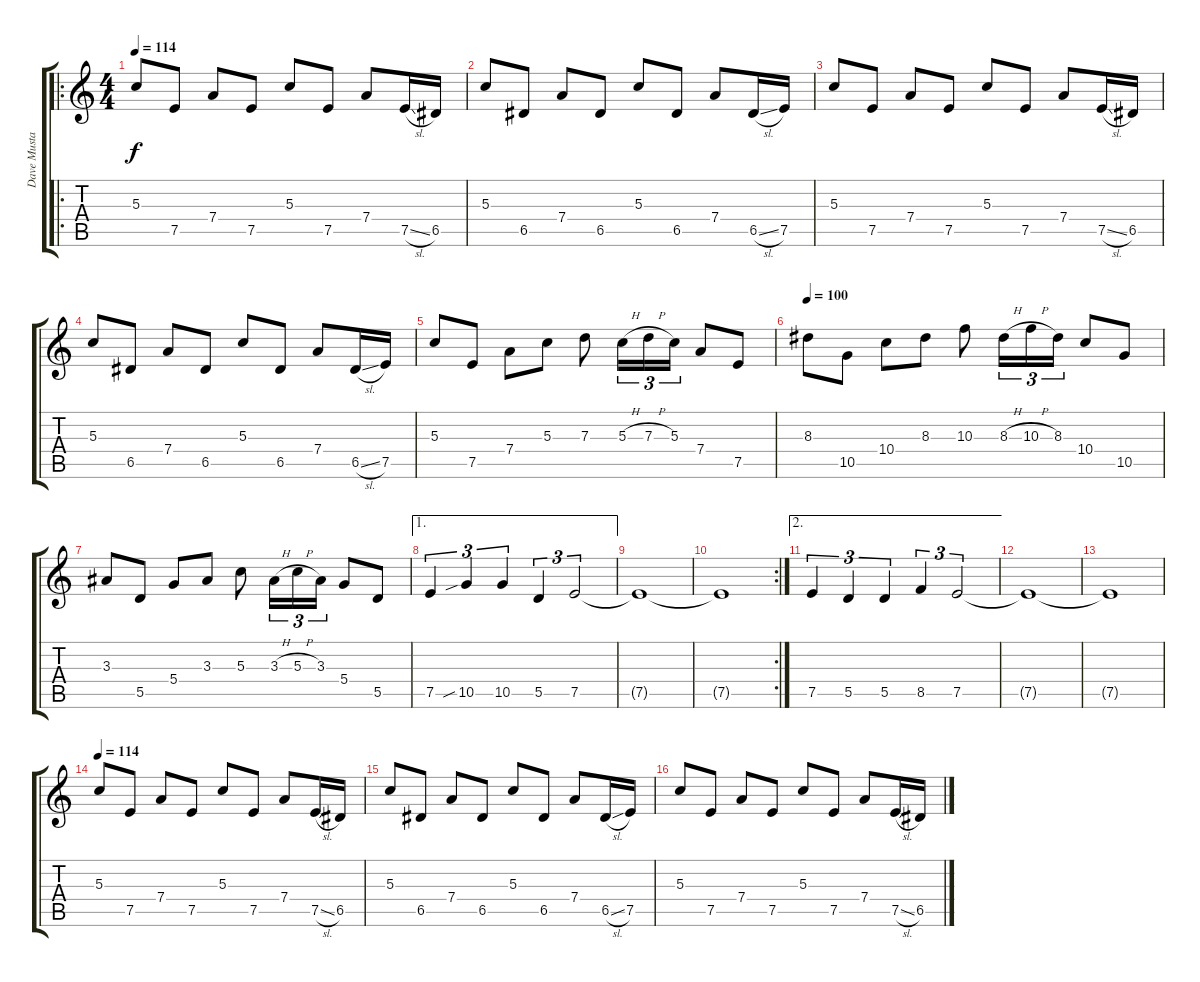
\track ("Dave Mustaine Rythm" "Dave Musta") {instrument distortionguitar}
\staff {score tabs}
\tuning (E4 B3 G3 D3 A2 E2) {hide}
\ro
\ts (4 4)
\tempo 114
\clef g2
\ks c
5.3.8{dy f instrument acousticguitarsteel} 7.5.8 7.4.8 7.5.8 5.3.8 7.5.8 7.4.8 7.5{sl}.16 6.5.16 |
5.3.8 6.5.8 7.4.8 6.5.8 5.3.8 6.5.8 7.4.8 6.5{sl}.16 7.5.16 |
5.3.8 7.5.8 7.4.8 7.5.8 5.3.8 7.5.8 7.4.8 7.5{sl}.16 6.5.16 |
5.3.8 6.5.8 7.4.8 6.5.8 5.3.8 6.5.8 7.4.8 6.5{sl}.16 7.5.16 |
5.3.8 7.5.8 7.4.8 5.3.8 7.3.8 5.3{h}.16{tu (3 2)} 7.3{h}.16{tu (3 2)} 5.3.16{tu (3 2)} 7.4.8 7.5.8 |
\tempo 100
8.3.8 10.5.8 10.4.8 8.3.8 10.3.8 8.3{h}.16{tu (3 2)} 10.3{h}.16{tu (3 2)} 8.3.16{tu (3 2)} 10.4.8 10.5.8 |
3.3.8 5.5.8 5.4.8 3.3.8 5.3.8 3.3{h}.16{tu (3 2)} 5.3{h}.16{tu (3 2)} 3.3.16{tu (3 2)} 5.4.8 5.5.8 |
\ae 1
7.5.4{tu (3 2)} 10.5{sib}.4{tu (3 2)} 10.5.4{tu (3 2)} 5.5.4{tu (3 2)} 7.5.2{tu (3 2)} |
7.5{t}.1 |
\rc 2
7.5{t}.1 |
\ae 2
7.5.4{tu (3 2)} 5.5.4{tu (3 2)} 5.5.4{tu (3 2)} 8.5.4{tu (3 2)} 7.5.2{tu (3 2)} |
7.5{t}.1 |
7.5{t}.1 |
\tempo 114
5.3.8{instrument acousticguitarsteel} 7.5.8 7.4.8 7.5.8 5.3.8 7.5.8 7.4.8 7.5{sl}.16 6.5.16 |
5.3.8 6.5.8 7.4.8 6.5.8 5.3.8 6.5.8 7.4.8 6.5{sl}.16 7.5.16 |
5.3.8 7.5.8 7.4.8 7.5.8 5.3.8 7.5.8 7.4.8 7.5{sl}.16 6.5.16
